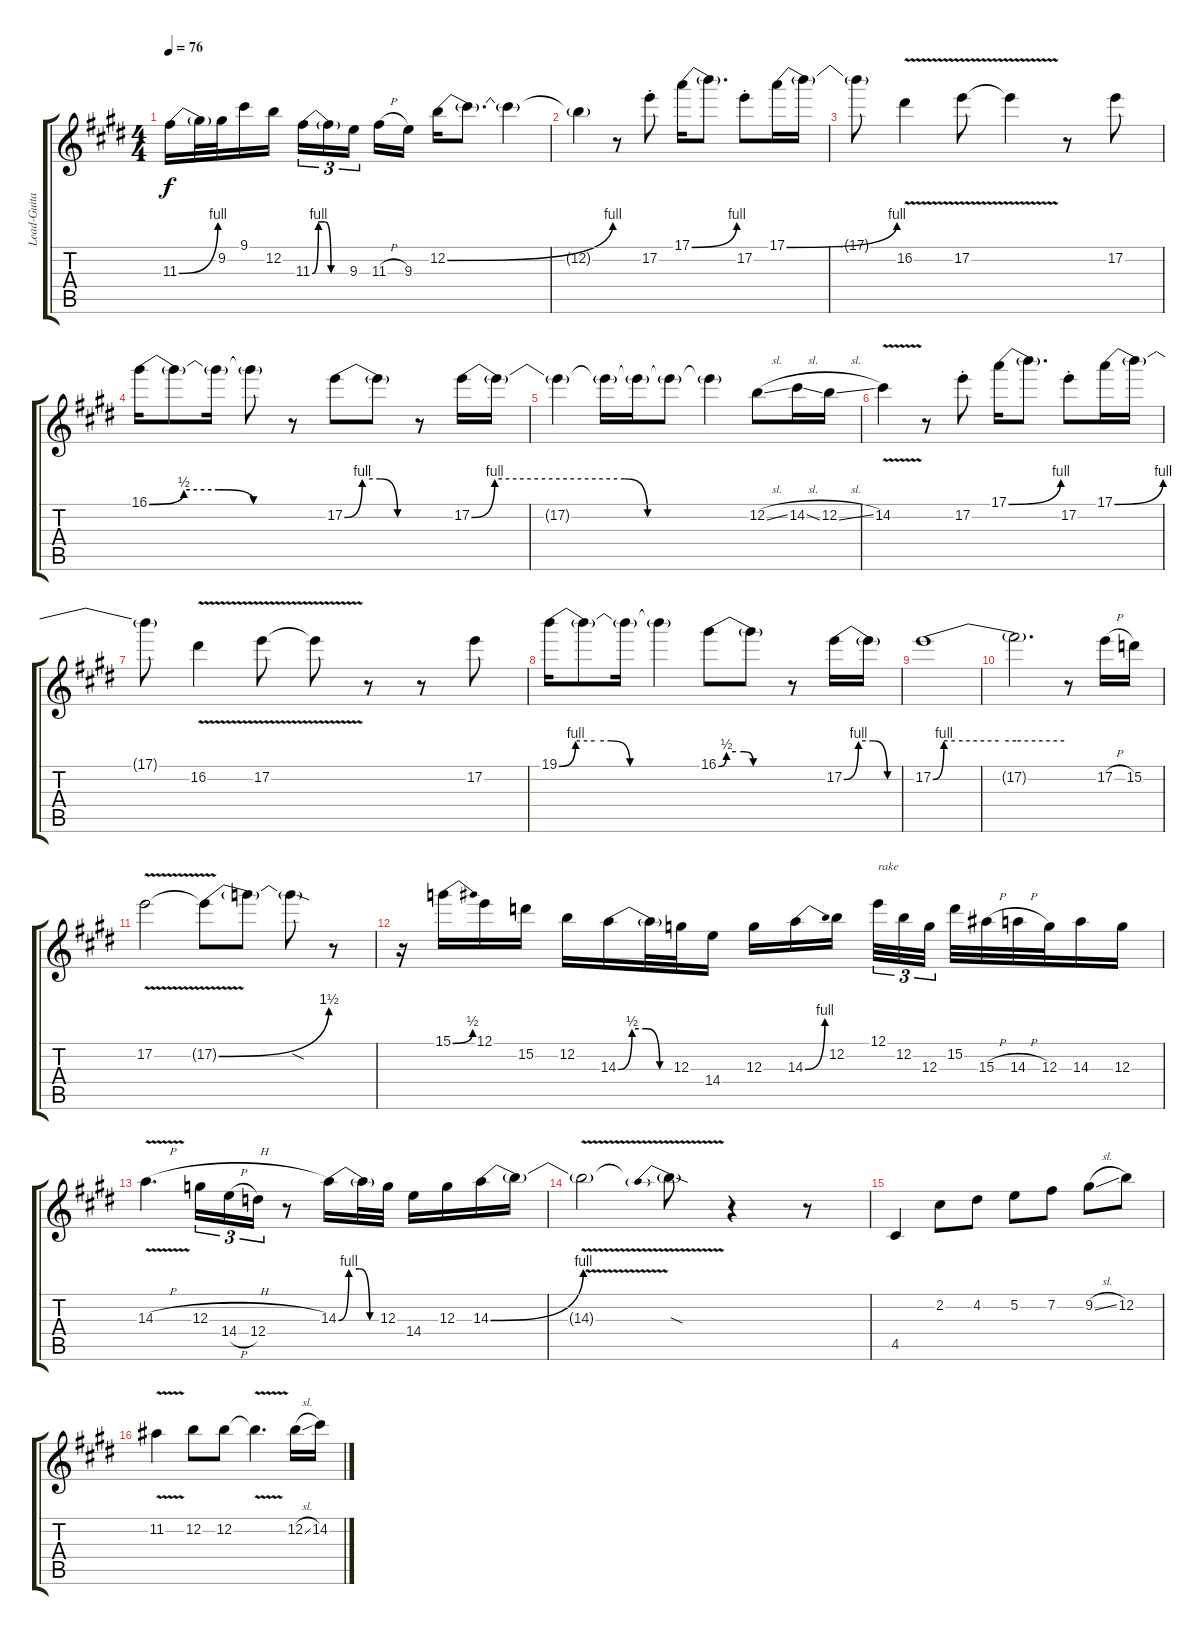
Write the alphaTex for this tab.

\track ("Lead-Guitar" "Lead-Guita") {instrument distortionguitar}
\staff {score tabs}
\tuning (E4 B3 G3 D3 A2 E2) {hide}
\ts (4 4)
\tempo 76
\clef g2
\ks c#minor
11.3{be (bend 0 0 60 4)}.16{dy f} 11.3{t}.32 9.2.32 9.1.16 12.2.16 11.3{be (custom 0 0 10 4 20 4 30 0 60 0)}.16{tu (3 2)} 11.3{t}.16{tu (3 2)} 9.3.16{tu (3 2) beam splitsecondary} 11.3{h}.16 9.3.16 12.2{be (bend 0 0 60 4)}.16 12.2{t}.8{d} 12.2{t}.4 |
12.2{t}.4 r.8 17.2{st}.8{instrument distortionguitar} 17.1{be (bend 0 0 60 4)}.16 17.1{t}.8{d} 17.2{st}.8 17.1{be (bend 0 0 60 4)}.16 17.1{t}.16 |
17.1{t}.8 16.2{v}.4 17.2{v}.8 17.2{t}.4 r.8 17.2.8 |
16.1{be (custom 0 0 15 2 30 2 45 0 60 0)}.16 16.1{t}.8 16.1{t}.16 16.1{t}.8 r.8 17.2{be (custom 0 0 15 4 30 4 45 0 60 0)}.8 17.2{t}.8 r.8 17.2{be (custom 0 0 5 4 33 4 38 0 60 0)}.16 17.2{t}.16 |
17.2{t}.4 17.2{t}.16 17.2{t}.16 17.2{t}.8 17.2{t}.4 12.2{sl}.8 14.2{sl}.16 12.2{sl}.16 |
14.2{v}.4 r.8 17.2{st}.8 17.1{be (bend 0 0 60 4)}.16 17.1{t}.8{d} 17.2{st}.8 17.1{be (bend 0 0 60 4)}.16 17.1{t}.16 |
17.1{t}.8 16.2{v}.4 17.2{v}.8 17.2{t}.8 r.8 r.8 17.2.8 |
19.1{be (custom 0 0 7 4 15 4 22 4 30 0 60 0)}.16 19.1{t}.8 19.1{t}.16 19.1{t}.4 16.1{be (custom 0 0 7 2 15 2 22 2 30 0 60 0)}.8 16.1{t}.8 r.8 17.2{be (custom 0 0 15 4 30 4 45 0 60 0)}.16 17.2{t}.16 |
17.2{be (custom 0 0 5 4 10 4 30 4 38 4 60 4)}.1 |
17.2{t}.2{d} r.8 17.2{h}.16 15.2.16 |
17.2{v}.2 17.2{be (bend 0 0 60 6) t}.8 17.2{t}.8 17.2{sod t}.8 r.8 |
r.16 15.1{be (bend 0 0 60 2)}.16 12.1.16 15.2.16 12.2.16 14.3{be (custom 0 0 15 2 30 2 45 0 60 0)}.16 14.3{t}.32 12.3.32 14.4.16 12.3.16 14.3{be (bend 0 0 60 4)}.16 12.2.16{beam splitsecondary} 12.1.32{tu (3 2) txt "rake"} 12.2.32{tu (3 2)} 12.3.32{tu (3 2)} 15.2.32 15.3{h}.32 14.3{h}.32 12.3.32 14.3.16 12.3.16 |
14.3{v h}.4{d} 12.3{h}.16{tu (3 2)} 14.4{h}.16{tu (3 2)} 12.4.16{tu (3 2)} r.8 14.3{be (custom 0 0 15 4 30 4 45 0 60 0)}.16 14.3{t}.32 12.3.32 14.4.16 12.3.16 14.3{be (bend 0 0 60 4)}.16 14.3{t}.16 |
14.3{v t}.2 14.3{be (prebend 0 4 60 4) sod t}.8 r.4 r.8 |
4.5.4 2.2.8 4.2.8 5.2.8 7.2.8 9.2{sl}.8 12.2.8 |
11.2{v}.4 12.2.8 12.2.8 12.2{v t}.4{d} 12.2{sl}.16 14.2.16
